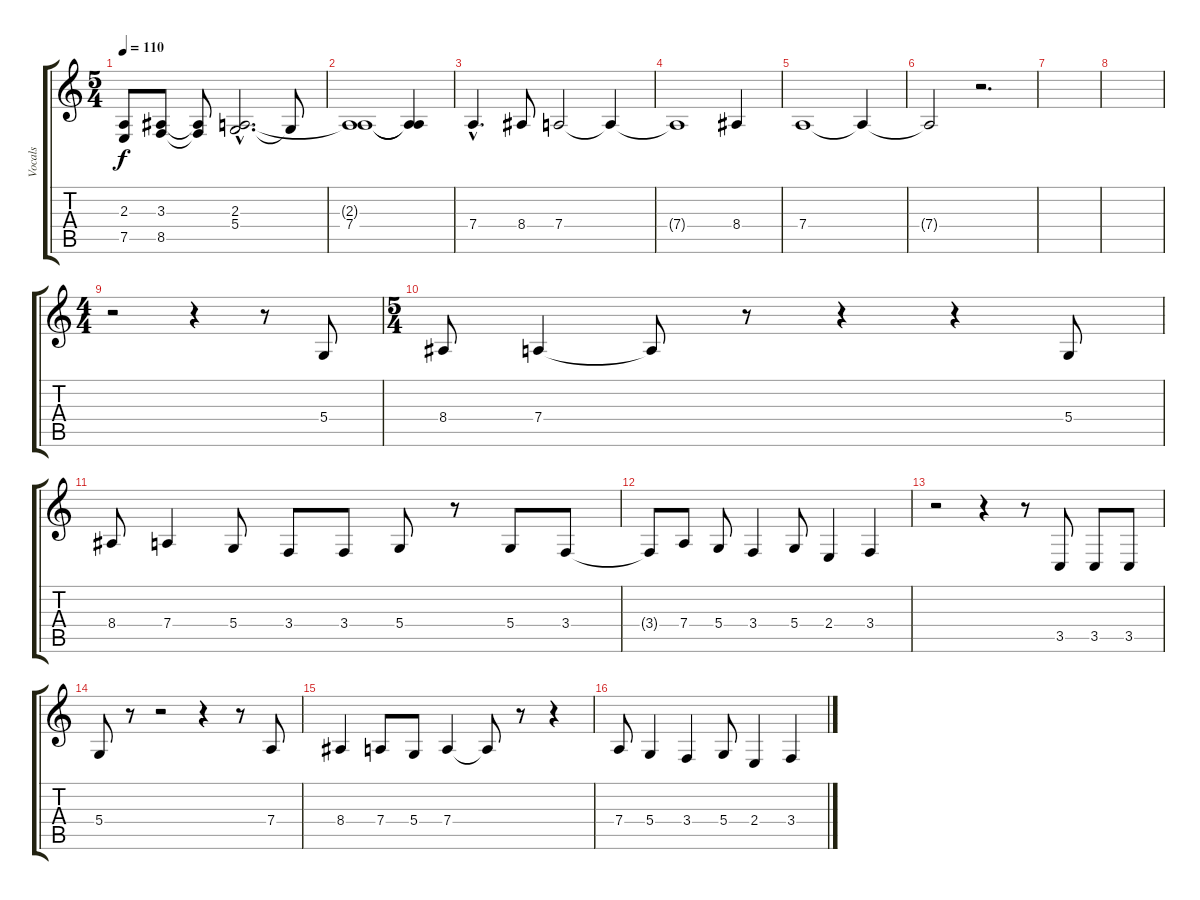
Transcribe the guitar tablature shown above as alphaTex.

\track ("Vocals" "Vocals") {instrument drawbarorgan}
\staff {score tabs}
\tuning (E4 B3 G3 D3 A2 E2) {hide}
\ts (5 4)
\tempo 110
\clef g2
\ks c
(2.3 7.5).8{dy f} (3.3 8.5).8 (3.3{t} 8.5{t}).8 (2.3{hac} 5.4{hac}).2{d} 5.4{t}.8 |
(2.3{t} 7.4).1 (2.3{t} 7.4{t}).4 |
7.4{hac}.4{d} 8.4.8 7.4.2 7.4{t}.4 |
7.4{t}.1 8.4.4 |
7.4.1 7.4{t}.4 |
7.4{t}.2 r.2{d} |
|
|
\ts (4 4)
r.2 r.4 r.8 5.4.8 |
\ts (5 4)
8.4.8 7.4.4 7.4{t}.8 r.8 r.4 r.4 5.4.8 |
8.4.8 7.4.4 5.4.8 3.4.8 3.4.8 5.4.8 r.8 5.4.8 3.4.8 |
3.4{t}.8 7.4.8 5.4.8 3.4.4 5.4.8 2.4.4 3.4.4 |
r.2 r.4 r.8 3.5.8 3.5.8 3.5.8 |
5.4.8 r.8 r.2 r.4 r.8 7.4.8 |
8.4.4 7.4.8 5.4.8 7.4.4 7.4{t}.8 r.8 r.4 |
7.4.8 5.4.4 3.4.4 5.4.8 2.4.4 3.4.4
